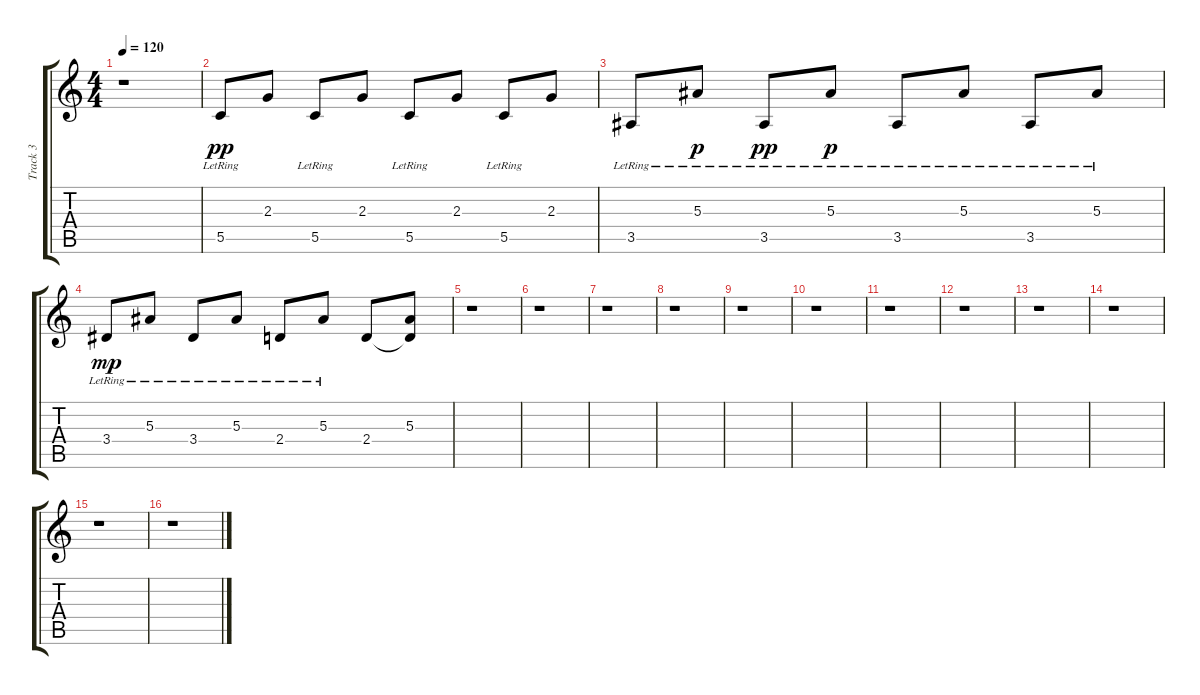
\track ("Track 3" "Track 3") {instrument overdrivenguitar}
\staff {score tabs}
\tuning (D4 A3 F3 C3 G2 C2) {hide}
\ts (4 4)
\tempo 120
\clef g2
\ks c
r.1{dy f} |
5.5{lr}.8{dy pp} 2.3.8 5.5{lr}.8 2.3.8 5.5{lr}.8 2.3.8 5.5{lr}.8 2.3.8 |
3.5{lr}.8 5.3{lr}.8{dy p} 3.5{lr}.8{dy pp} 5.3{lr}.8{dy p} 3.5{lr}.8 5.3{lr}.8 3.5{lr}.8 5.3{lr}.8 |
3.4{lr}.8{dy mp} 5.3{lr}.8 3.4{lr}.8 5.3{lr}.8 2.4{lr}.8 5.3{lr}.8 2.4.8 (5.3 2.4{t}).8 |
r.1 |
r.1 |
r.1 |
r.1 |
r.1 |
r.1 |
r.1 |
r.1 |
r.1 |
r.1 |
r.1 |
r.1
